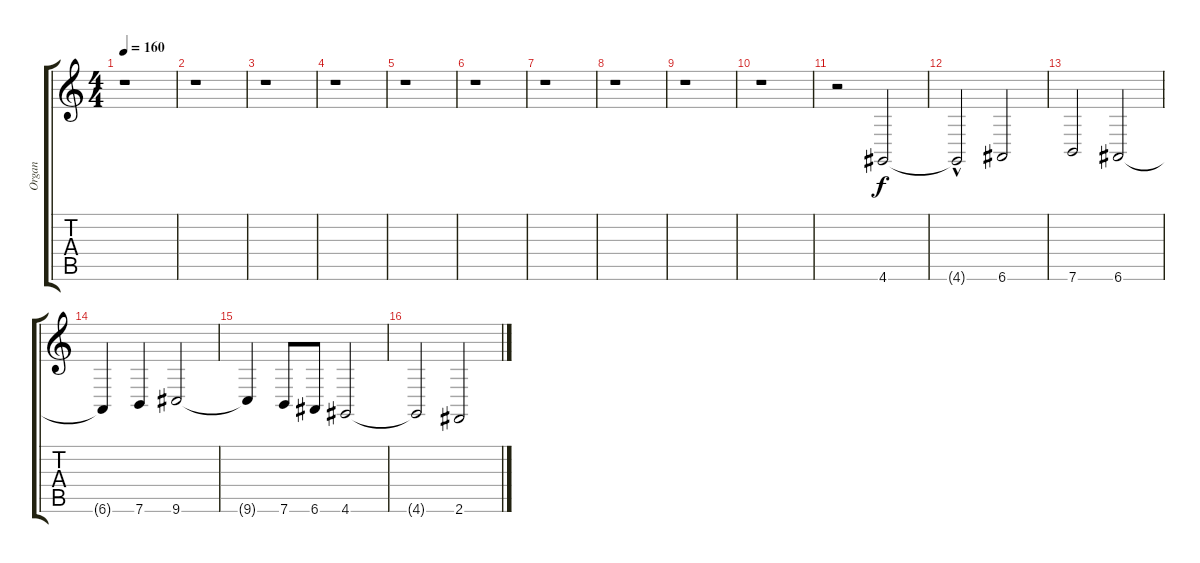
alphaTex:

\track ("Organ" "Organ") {instrument tuba}
\staff {score tabs}
\tuning (E4 B3 G3 D3 A2 E2) {hide}
\ts (4 4)
\tempo 160
\clef g2
\ks c
r.1{dy f} |
r.1 |
r.1 |
r.1 |
r.1 |
r.1 |
r.1 |
r.1 |
r.1 |
r.1 |
r.2 4.6.2 |
4.6{hac t}.2 6.6.2 |
7.6.2 6.6.2 |
6.6{t}.4 7.6.4 9.6.2 |
9.6{t}.4 7.6.8 6.6.8 4.6.2 |
4.6{t}.2 2.6.2
